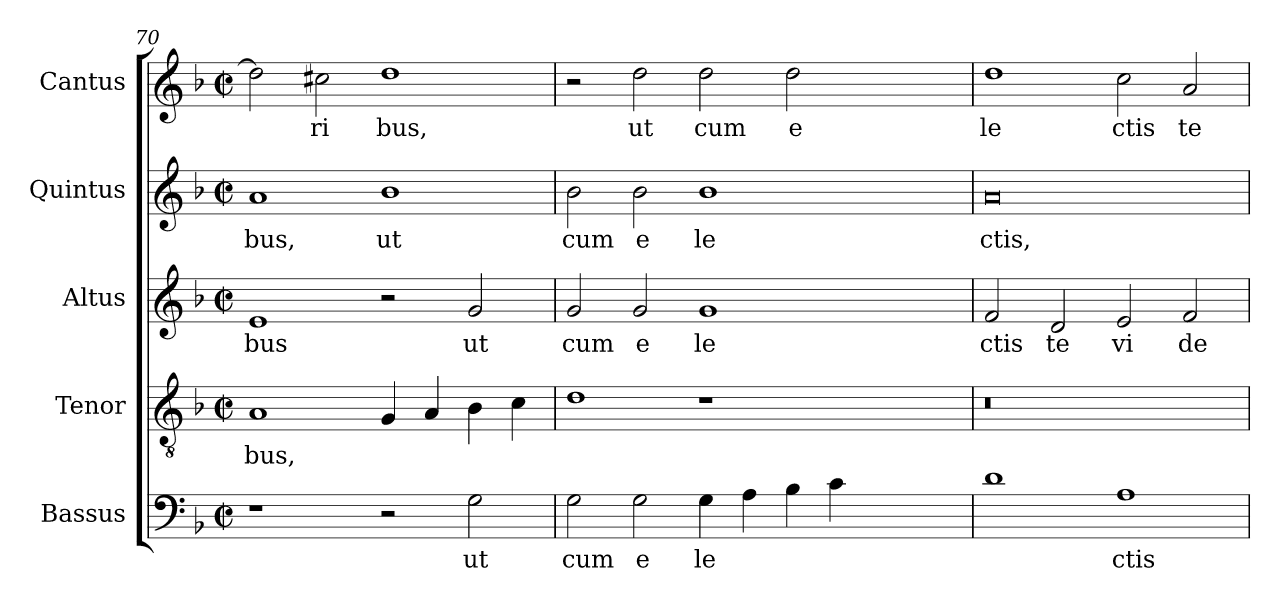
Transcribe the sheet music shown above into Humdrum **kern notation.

**kern	**text	**kern	**text	**kern	**text	**kern	**text	**kern	**text
*part5	*part5	*part4	*part4	*part3	*part3	*part2	*part2	*part1	*part1
*staff5	*staff5	*staff4	*staff4	*staff3	*staff3	*staff2	*staff2	*staff1	*staff1
*I"Bassus	*	*I"Tenor	*	*I"Altus	*	*I"Quintus	*	*I"Cantus	*
*clefF4	*	*clefGv2	*	*clefG2	*	*clefG2	*	*clefG2	*
*k[b-]	*	*k[b-]	*	*k[b-]	*	*k[b-]	*	*k[b-]	*
*F:	*	*F:	*	*F:	*	*F:	*	*F:	*
*M2/2	*	*M2/2	*	*M2/2	*	*M2/2	*	*M2/2	*
*met(c|)	*	*met(c|)	*	*met(c|)	*	*met(c|)	*	*met(c|)	*
=70	=70	=70	=70	=70	=70	=70	=70	=70	=70
!	!	!	!LO:LY:b	!	!LO:LY:b:cj	!	!LO:LY:b:cj	!	!
1r	.	1A	-bus,	1e	bus	1a	bus,	2dd\]	.
!	!	!	!	!	!	!	!	!	!LO:LY:b:cj
.	.	.	.	.	.	.	.	2cc#\	ri
!	!	!	!	!	!	!	!LO:LY:b:cj	!	!LO:LY:b:cj
2r	.	4G/	.	2r	.	1b-	ut	1dd	bus,
.	.	4A/	.	.	.	.	.	.	.
!	!LO:LY:b:cj	!	!	!	!LO:LY:b:cj	!	!	!	!
2G\	ut	4B-\	.	2g/	ut	.	.	.	.
.	.	4c\	.	.	.	.	.	.	.
=71	=71	=71	=71	=71	=71	=71	=71	=71	=71
!	!LO:LY:b:cj	!	!	!	!LO:LY:b:cj	!	!LO:LY:b:cj	!	!
2G\	cum	1d	.	2g/	cum	2b-\	cum	2r	.
!	!LO:LY:b:cj	!	!	!	!LO:LY:b:cj	!	!LO:LY:b:cj	!	!LO:LY:b:cj
2G\	e	.	.	2g/	e	2b-\	e	2dd\	ut
!	!LO:LY:b:cj	!LO:N:vis=1	!	!	!LO:LY:b:cj	!	!LO:LY:b:cj	!	!LO:LY:b:cj
4G\	le	0r	.	1g	le	1b-	le	2dd\	cum
4A\	.	.	.	.	.	.	.	.	.
!	!	!	!	!	!	!	!	!	!LO:LY:b:cj
4B-\	.	.	.	.	.	.	.	2dd\	e
4c\	.	.	.	.	.	.	.	.	.
1ryy	.	.	.	1ryy	.	1ryy	.	1ryy	.
=72	=72	=72	=72	=72	=72	=72	=72	=72	=72
!	!	!	!	!	!LO:LY:b:cj	!	!LO:LY:b:cj	!	!LO:LY:b:cj
1d	.	0r	.	2f/	ctis	0a	ctis,	1dd	le
!	!	!	!	!	!LO:LY:b:cj	!	!	!	!
.	.	.	.	2d/	te	.	.	.	.
!	!LO:LY:b:cj	!	!	!	!LO:LY:b:cj	!	!	!	!LO:LY:b:cj
1A	ctis	.	.	2e/	vi	.	.	2cc\	ctis
!	!	!	!	!	!LO:LY:b:cj	!	!	!	!LO:LY:b:cj
.	.	.	.	2f/	de	.	.	2a/	te
=	=	=	=	=	=	=	=	=	=
*-	*-	*-	*-	*-	*-	*-	*-	*-	*-
